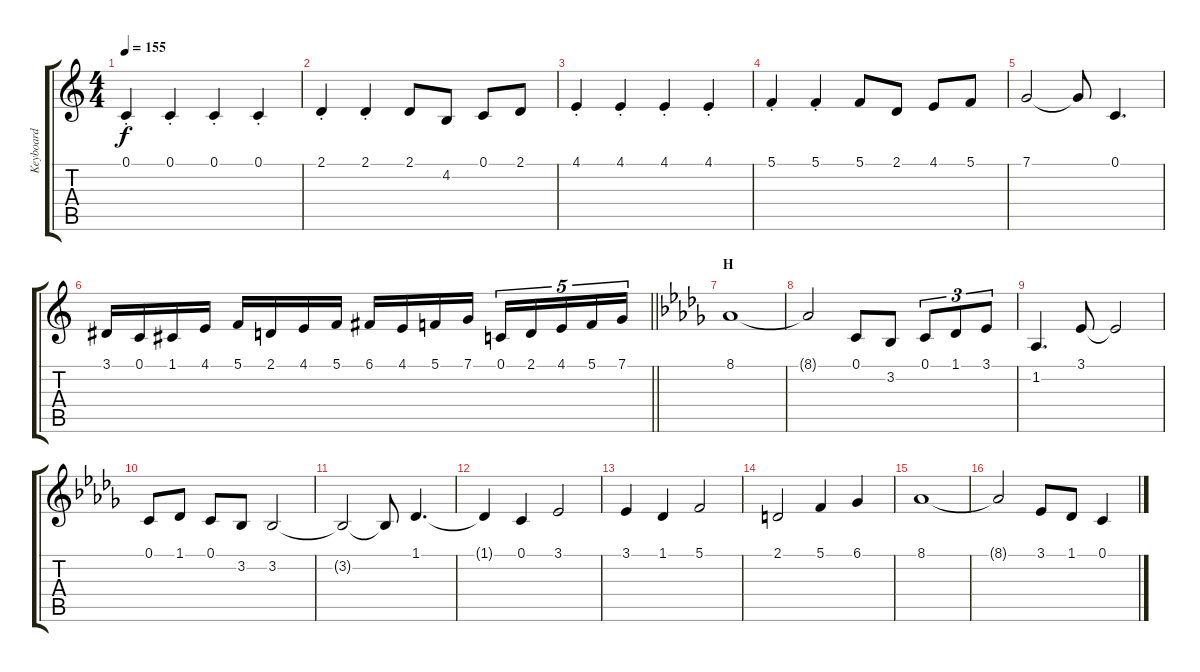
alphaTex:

\track ("Keyboard" "Keyboard") {instrument cello}
\staff {score tabs}
\tuning (C4 G3 Eb3 Bb2 F2 C2) {hide}
\ts (4 4)
\tempo 155
\clef g2
\ks c
0.1{st}.4{dy f} 0.1{st}.4 0.1{st}.4 0.1{st}.4 |
2.1{st}.4 2.1{st}.4 2.1.8 4.2.8 0.1.8 2.1.8 |
4.1{st}.4 4.1{st}.4 4.1{st}.4 4.1{st}.4 |
5.1{st}.4 5.1{st}.4 5.1.8 2.1.8 4.1.8 5.1.8 |
7.1.2 7.1{t}.8 0.1.4{d} |
\barLineRight lightlight
3.1.16 0.1.16 1.1.16 4.1.16 5.1.16 2.1.16 4.1.16 5.1.16 6.1.16 4.1.16 5.1.16 7.1.16 0.1.16{tu (5 4)} 2.1.16{tu (5 4)} 4.1.16{tu (5 4)} 5.1.16{tu (5 4)} 7.1.16{tu (5 4)} |
\section ("" "H")
\ks db
8.1.1 |
8.1{t}.2 0.1.8 3.2.8 0.1.8{tu (3 2)} 1.1.8{tu (3 2)} 3.1.8{tu (3 2)} |
1.2.4{d} 3.1.8 3.1{t}.2 |
0.1.8 1.1.8 0.1.8 3.2.8 3.2.2 |
3.2{t}.2 3.2{t}.8 1.1.4{d} |
1.1{t}.4 0.1.4 3.1.2 |
3.1.4 1.1.4 5.1.2 |
2.1.2 5.1.4 6.1.4 |
8.1.1 |
8.1{t}.2 3.1.8 1.1.8 0.1.4
